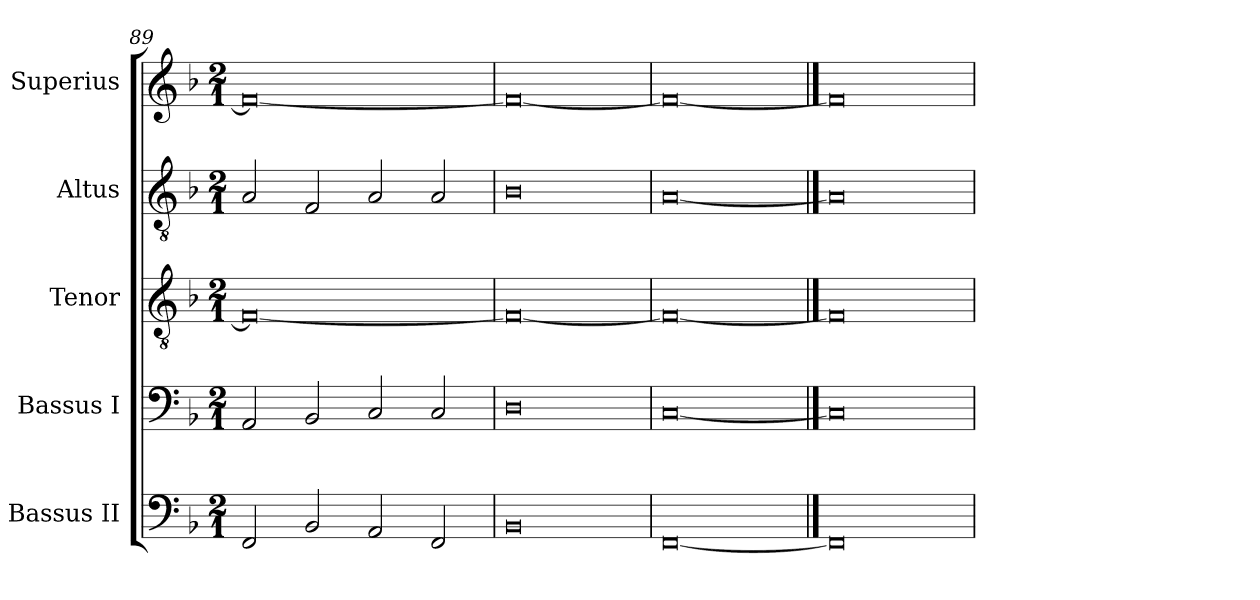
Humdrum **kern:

**kern	**kern	**kern	**kern	**kern
*part5	*part4	*part3	*part2	*part1
*staff5	*staff4	*staff3	*staff2	*staff1
*I"Bassus II	*I"Bassus I	*I"Tenor	*I"Altus	*I"Superius
*I'B. II	*I'B. I	*I'T	*I'A	*I'S
*clefF4	*clefF4	*clefGv2	*clefGv2	*clefG2
*k[b-]	*k[b-]	*k[b-]	*k[b-]	*k[b-]
*F:	*F:	*F:	*F:	*F:
*M2/1	*M2/1	*M2/1	*M2/1	*M2/1
=89	=89	=89	=89	=89
2FF	2AA	0F_	2A	0f_
2BB-	2BB-	.	2F	.
2AA	2C	.	2A	.
2FF	2C	.	2A	.
=90	=90	=90	=90	=90
0BB-	0D	0F_	0B-	0f_
=91	=91	=91	=91	=91
[0FF	[0C	0F_	[0A	0f_
==92	==92	==92	==92	==92
0FF]	0C]	0F]	0A]	0f]
=	=	=	=	=
*-	*-	*-	*-	*-
